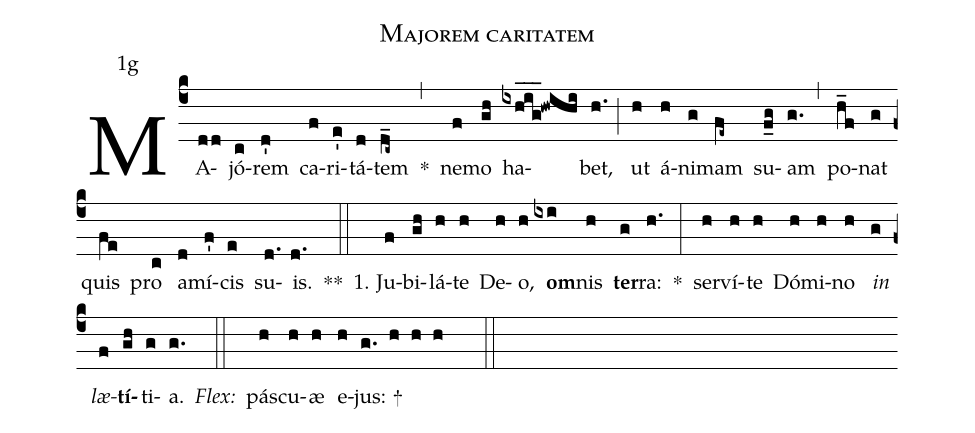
name:Majorem caritatem;
office-part:Antiphona;
mode:1;
annotation: 1g;
%%
(c4) MA(dd)jó(c)rem(d') ca(f)ri(e')tá(d)tem(d_c~) *(,) ne(f)mo(gh) ha(ixhig___!hwihi)bet,(h.) (;) ut(h) á(h)ni(g)mam(fe~) su(f_g)am(g.) (,) po(h_f)nat(g) quis(fe) pro(c) a(d)mí(f')cis(e) su(d.)is.(d.) **(::)
1. Ju(f)bi(gh)lá(h)te(h) De(h)o,(h) <b>om</b>(ixi)nis(h) <b>ter</b>(g)ra:(h.) *(:) ser(h)ví(h)te(h) Dó(h)mi(h)no(h) <i>in</i>(g) <i>læ</i>(f)<b>tí</b>(gh)ti(g)a.(g.)
<i>Flex:</i>(::)  pás(h)cu(h)æ(h) e(h)jus: +(g. h h h  ::)
